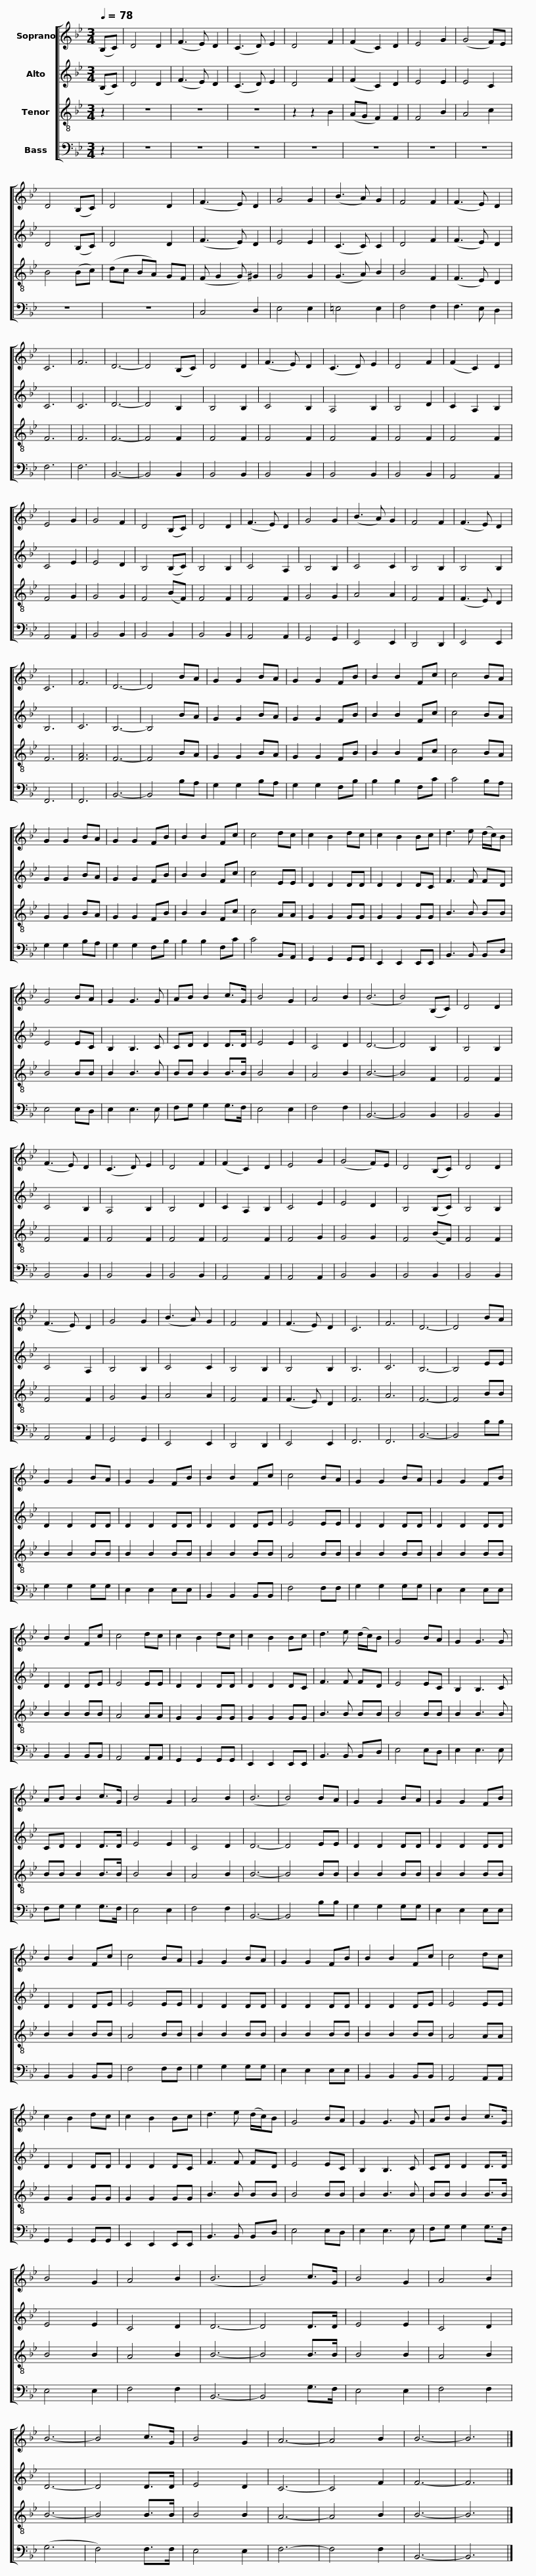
X:1
%%score [ 1 2 3 4 ]
L:1/8
Q:1/4=78
M:3/4
I:linebreak $
K:Bb
V:1 treble
V:2 treble
V:3 treble-8
V:4 bass
V:1
 (B,C) | D4 D2 | (F3 E) D2 | (C3 D) E2 | D4 F2 | %5
 (F2 C2) D2 | E4 G2 | (G4 F)E | D4 (B,C) | D4 D2 |$ %10
 (F3 E) D2 | G4 G2 | (B3 A) G2 | F4 F2 | (F3 E) D2 | %15
 C6 | F6 | D6- | D4 (B,C) | D4 D2 | %20
 (F3 E) D2 | (C3 D) E2 | D4 F2 |$ (F2 C2) D2 | E4 G2 | %25
 G4 F2 | D4 (B,C) | D4 D2 | (F3 E) D2 | G4 G2 | %30
 (B3 A) G2 | F4 F2 | (F3 E) D2 | C6 | F6 | %35
 D6- |$ D4 BA | G2 G2 BA | G2 G2 FB | B2 B2 Fc | %40
 c4 BA | G2 G2 BA | G2 G2 FB | B2 B2 Fc | c4 dc | %45
 c2 B2 dc | c2 B2 Bc |$ d3 e (d/c/)B | G4 BA | G2 G3 G | %50
 AB B2 c>G | B4 G2 | A4 B2 | (B6 | B4) (B,C) | %55
 D4 D2 | (F3 E) D2 | (C3 D) E2 |$ D4 F2 | (F2 C2) D2 | %60
 E4 G2 | (G4 F)E | D4 (B,C) | D4 D2 | (F3 E) D2 | %65
 G4 G2 | (B3 A) G2 | F4 F2 | (F3 E) D2 | C6 | %70
 F6 |$ D6- | D4 BA | G2 G2 BA | G2 G2 FB | %75
 B2 B2 Fc | c4 BA | G2 G2 BA | G2 G2 FB | B2 B2 Fc | %80
 c4 dc | c2 B2 dc |$ c2 B2 Bc | d3 e (d/c/)B | G4 BA | %85
 G2 G3 G | AB B2 c>G | B4 G2 | A4 B2 | (B6 | %90
 B4) BA | G2 G2 BA | G2 G2 FB |$ B2 B2 Fc | c4 BA | %95
 G2 G2 BA | G2 G2 FB | B2 B2 Fc | c4 dc | c2 B2 dc | %100
 c2 B2 Bc | d3 e (d/c/)B | G4 BA |$ G2 G3 G | AB B2 c>G | %105
 B4 G2 | A4 B2 | (B6 | B4) c>G | B4 G2 | %110
 A4 B2 | B6- | B4 c>G | B4 G2 | A6- | %115
 A4 B2 | B6- |$ B6 |] %118
V:2
 (B,C) | D4 D2 | (F3 E) D2 | (C3 D) E2 | D4 F2 | %5
 (F2 C2) D2 | E4 E2 | E4 C2 | D4 (B,C) | D4 D2 |$ %10
 (F3 E) D2 | E4 E2 | (C3 C) C2 | D4 F2 | (F3 E) D2 | %15
 C6 | C6 | D6- | D4 B,2 | B,4 B,2 | %20
 C4 B,2 | A,4 B,2 | B,4 D2 |$ C2 A,2 B,2 | C4 E2 | %25
 E4 D2 | B,4 (B,C) | B,4 B,2 | C4 A,2 | B,4 B,2 | %30
 C4 C2 | B,4 B,2 | B,4 B,2 | B,6 | C6 | %35
 B,6- |$ B,4 BA | G2 G2 BA | G2 G2 FB | B2 B2 Fc | %40
 c4 BA | G2 G2 BA | G2 G2 FB | B2 B2 Fc | c4 EE | %45
 D2 D2 DD | D2 D2 DC |$ F3 F FD | E4 EC | B,2 B,3 C | %50
 CD D2 D>D | E4 E2 | C4 D2 | D6- | D4 B,2 | %55
 B,4 B,2 | C4 B,2 | A,4 B,2 |$ B,4 D2 | C2 A,2 B,2 | %60
 C4 E2 | E4 D2 | B,4 (B,C) | B,4 B,2 | C4 A,2 | %65
 B,4 B,2 | C4 C2 | B,4 B,2 | B,4 B,2 | B,6 | %70
 C6 |$ B,6- | B,4 EE | D2 D2 DD | D2 D2 DD | %75
 D2 D2 DE | E4 EE | D2 D2 DD | D2 D2 DD | D2 D2 DE | %80
 E4 EE | D2 D2 DD |$ D2 D2 DC | F3 F FD | E4 EC | %85
 B,2 B,3 C | CD D2 D>D | E4 E2 | C4 D2 | D6- | %90
 D4 EE | D2 D2 DD | D2 D2 DD |$ D2 D2 DE | E4 EE | %95
 D2 D2 DD | D2 D2 DD | D2 D2 DE | E4 EE | D2 D2 DD | %100
 D2 D2 DC | F3 F FD | E4 EC |$ B,2 B,3 C | CD D2 D>D | %105
 E4 E2 | C4 D2 | D6- | D4 D>D | E4 E2 | %110
 C4 D2 | D6- | D4 D>D | E4 D2 | C6- | %115
 C4 F2 | F6- |$ F6 |] %118
V:3
 z2 | z6 | z6 | z6 | z2 z2 B2 | %5
 (AG F2) F2 | F4 B2 | A4 c2 | B4 (Bc) | (dc BA) GF |$ %10
 (F G2 G) ^G2 | G4 G2 | (G3 A) B2 | B4 F2 | (F3 E) D2 | %15
 F6 | F6 | F6- | F4 F2 | F4 F2 | %20
 F4 F2 | F4 F2 | F4 F2 |$ F4 F2 | F4 G2 | %25
 G4 G2 | F4 (BF) | F4 F2 | F4 F2 | G4 G2 | %30
 A4 A2 | F4 F2 | (F3 E) D2 | F6 | [FA]6 | %35
 F6- |$ F4 BA | G2 G2 BA | G2 G2 FB | B2 B2 Fc | %40
 c4 BA | G2 G2 BA | G2 G2 FB | B2 B2 Fc | c4 AA | %45
 G2 G2 GG | G2 G2 GG |$ B3 B BB | B4 BB | B2 B3 B | %50
 BB B2 B>B | B4 B2 | A4 B2 | B6- | B4 F2 | %55
 F4 F2 | F4 F2 | F4 F2 |$ F4 F2 | F4 F2 | %60
 F4 G2 | G4 G2 | F4 (BF) | F4 F2 | F4 F2 | %65
 G4 G2 | A4 A2 | F4 F2 | (F3 E) D2 | F6 | %70
 A6 |$ F6- | F4 BB | B2 B2 BB | B2 B2 BB | %75
 B2 B2 BB | A4 BB | B2 B2 BB | B2 B2 BB | B2 B2 BB | %80
 A4 AA | G2 G2 GG |$ G2 G2 GG | B3 B BB | B4 BB | %85
 B2 B3 B | BB B2 B>B | B4 B2 | A4 B2 | B6- | %90
 B4 BB | B2 B2 BB | B2 B2 BB |$ B2 B2 BB | A4 BB | %95
 B2 B2 BB | B2 B2 BB | B2 B2 BB | A4 AA | G2 G2 GG | %100
 G2 G2 GG | B3 B BB | B4 BB |$ B2 B3 B | BB B2 B>B | %105
 B4 B2 | A4 B2 | B6- | B4 B>B | B4 B2 | %110
 A4 B2 | B6- | B4 B>B | B4 B2 | A6- | %115
 A4 B2 | B6- |$ B6 |] %118
V:4
 z2 | z6 | z6 | z6 | z6 | %5
 z6 | z6 | z6 | z6 | z6 |$ %10
 C,4 D,2 | E,4 E,2 | =E,4 E,2 | F,4 F,2 | F,3 E, D,2 | %15
 F,6 | F,6 | B,,6- | B,,4 B,,2 | B,,4 B,,2 | %20
 B,,4 B,,2 | B,,4 B,,2 | B,,4 B,,2 |$ A,,4 A,,2 | A,,4 A,,2 | %25
 B,,4 B,,2 | B,,4 B,,2 | B,,4 B,,2 | A,,4 A,,2 | G,,4 G,,2 | %30
 E,,4 E,,2 | D,,4 D,,2 | E,,4 E,,2 | F,,6 | F,,6 | %35
 B,,6- |$ B,,4 B,A, | G,2 G,2 B,A, | G,2 G,2 F,B, | B,2 B,2 F,C | %40
 C4 B,A, | G,2 G,2 B,A, | G,2 G,2 F,B, | B,2 B,2 F,C | C4 B,,A,, | %45
 G,,2 G,,2 G,,G,, | E,,2 E,,2 E,,E,, |$ B,,3 B,, B,,D, | E,4 E,D, | E,2 E,3 E, | %50
 F,G, G,2 G,>F, | E,4 E,2 | F,4 F,2 | B,,6- | B,,4 B,,2 | %55
 B,,4 B,,2 | B,,4 B,,2 | B,,4 B,,2 |$ B,,4 B,,2 | A,,4 A,,2 | %60
 A,,4 A,,2 | B,,4 B,,2 | B,,4 B,,2 | B,,4 B,,2 | A,,4 A,,2 | %65
 G,,4 G,,2 | E,,4 E,,2 | D,,4 D,,2 | E,,4 E,,2 | F,,6 | %70
 F,,6 |$ B,,6- | B,,4 B,B, | G,2 G,2 G,G, | E,2 E,2 E,E, | %75
 B,,2 B,,2 B,,B,, | F,4 F,F, | G,2 G,2 G,G, | E,2 E,2 E,E, | B,,2 B,,2 B,,B,, | %80
 A,,4 A,,A,, | G,,2 G,,2 G,,G,, |$ E,,2 E,,2 E,,E,, | B,,3 B,, B,,D, | E,4 E,D, | %85
 E,2 E,3 E, | F,G, G,2 G,>F, | E,4 E,2 | F,4 F,2 | B,,6- | %90
 B,,4 B,B, | G,2 G,2 G,G, | E,2 E,2 E,E, |$ B,,2 B,,2 B,,B,, | F,4 F,F, | %95
 G,2 G,2 G,G, | E,2 E,2 E,E, | B,,2 B,,2 B,,B,, | A,,4 A,,A,, | G,,2 G,,2 G,,G,, | %100
 E,,2 E,,2 E,,E,, | B,,3 B,, B,,D, | E,4 E,D, |$ E,2 E,3 E, | F,G, G,2 G,>F, | %105
 E,4 E,2 | F,4 F,2 | B,,6- | B,,4 G,>F, | E,4 E,2 | %110
 F,4 F,2 | (G,6 | F,4) F,>F, | E,4 E,2 | F,6- | %115
 F,4 F,2 | B,,6- |$ B,,6 |] %118
